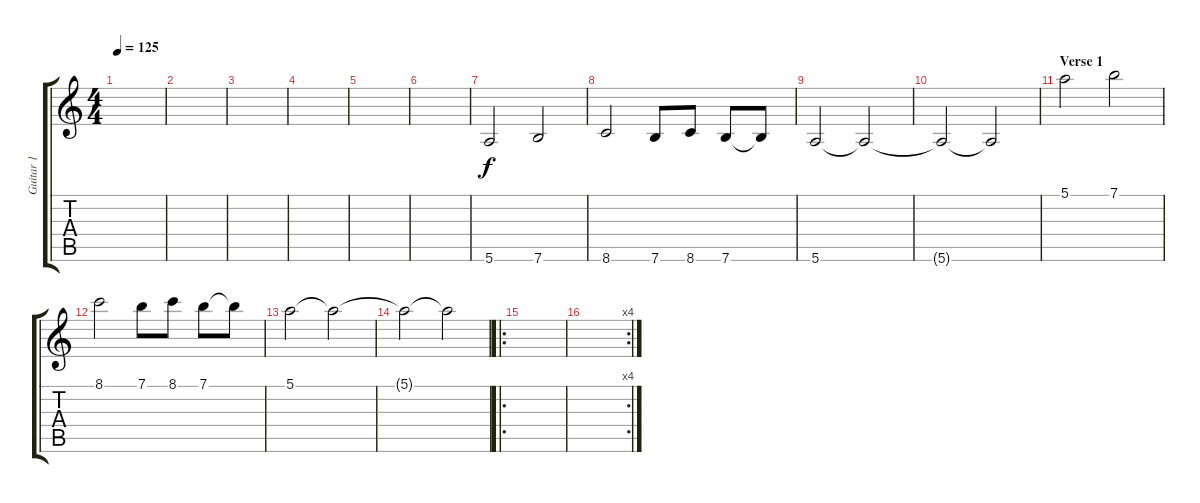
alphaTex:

\track ("Guitar 1" "Guitar 1") {instrument distortionguitar}
\staff {score tabs}
\tuning (E4 B3 G3 D3 A2 E2) {hide}
\ts (4 4)
\tempo 125
\clef g2
\ks c
|
|
|
|
|
|
5.6.2 7.6.2 |
8.6.2 7.6.8 8.6.8 7.6.8 7.6{t}.8 |
5.6.2 5.6{t}.2 |
5.6{t}.2 5.6{t}.2 |
\section ("" "Verse 1")
5.1.2 7.1.2 |
8.1.2 7.1.8 8.1.8 7.1.8 7.1{t}.8 |
5.1.2 5.1{t}.2 |
5.1{t}.2 5.1{t}.2 |
\ro
|
\rc 4
